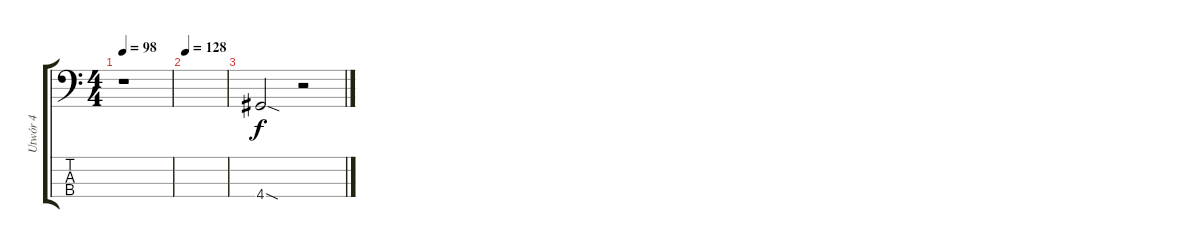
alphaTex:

\track ("Utwór 4" "Utwór 4") {instrument electricbassfinger}
\staff {score tabs}
\tuning (G2 D2 A1 E1) {hide}
\ts (4 4)
\tempo 98
\clef f4
\ks c
r.1{dy f} |
\tempo 128
|
4.4{sod}.2 r.2
